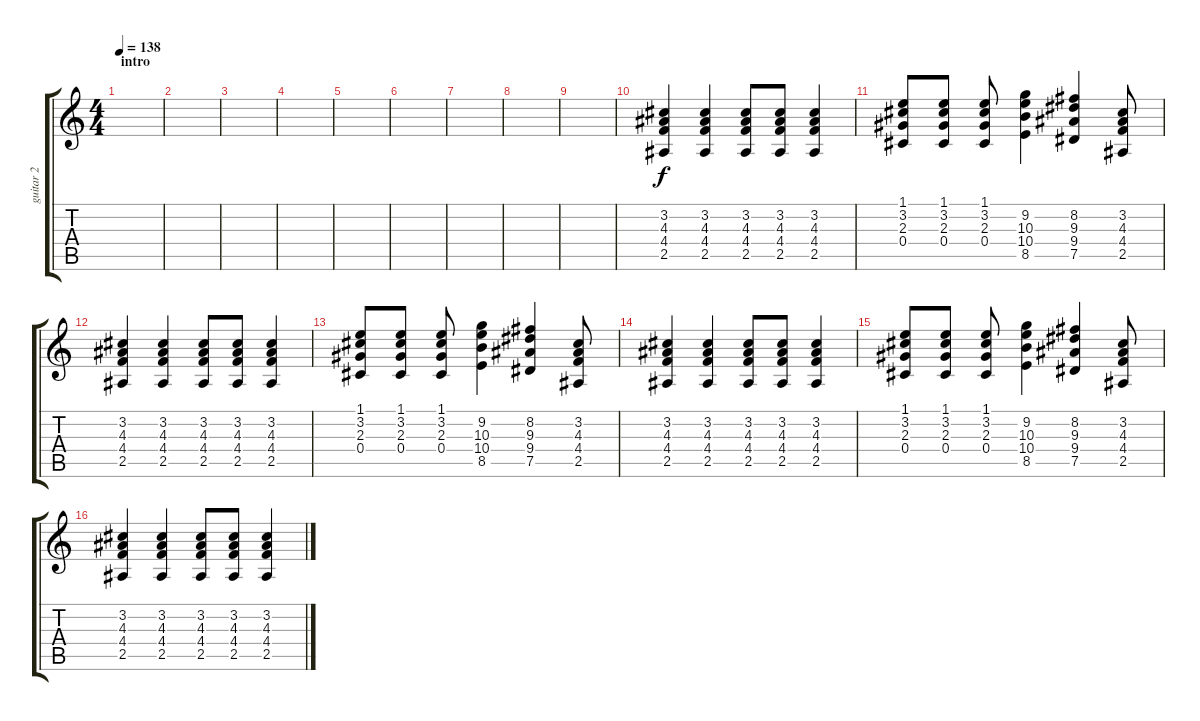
\track ("guitar 2" "guitar 2") {instrument overdrivenguitar}
\staff {score tabs}
\tuning (Eb4 Bb3 Gb3 Db3 Ab2 Eb2) {hide}
\ts (4 4)
\section ("" "intro")
\tempo 138
\clef g2
\ks c
|
|
|
|
|
|
|
|
|
(3.2 4.3 4.4 2.5).4 (3.2 4.3 4.4 2.5).4 (3.2 4.3 4.4 2.5).8 (3.2 4.3 4.4 2.5).8 (3.2 4.3 4.4 2.5).4 |
(1.1 3.2 2.3 0.4).8 (1.1 3.2 2.3 0.4).8 (1.1 3.2 2.3 0.4).8 (9.2 10.3 10.4 8.5).4 (8.2 9.3 9.4 7.5).4 (3.2 4.3 4.4 2.5).8 |
(3.2 4.3 4.4 2.5).4 (3.2 4.3 4.4 2.5).4 (3.2 4.3 4.4 2.5).8 (3.2 4.3 4.4 2.5).8 (3.2 4.3 4.4 2.5).4 |
(1.1 3.2 2.3 0.4).8 (1.1 3.2 2.3 0.4).8 (1.1 3.2 2.3 0.4).8 (9.2 10.3 10.4 8.5).4 (8.2 9.3 9.4 7.5).4 (3.2 4.3 4.4 2.5).8 |
(3.2 4.3 4.4 2.5).4 (3.2 4.3 4.4 2.5).4 (3.2 4.3 4.4 2.5).8 (3.2 4.3 4.4 2.5).8 (3.2 4.3 4.4 2.5).4 |
(1.1 3.2 2.3 0.4).8 (1.1 3.2 2.3 0.4).8 (1.1 3.2 2.3 0.4).8 (9.2 10.3 10.4 8.5).4 (8.2 9.3 9.4 7.5).4 (3.2 4.3 4.4 2.5).8 |
(3.2 4.3 4.4 2.5).4 (3.2 4.3 4.4 2.5).4 (3.2 4.3 4.4 2.5).8 (3.2 4.3 4.4 2.5).8 (3.2 4.3 4.4 2.5).4
